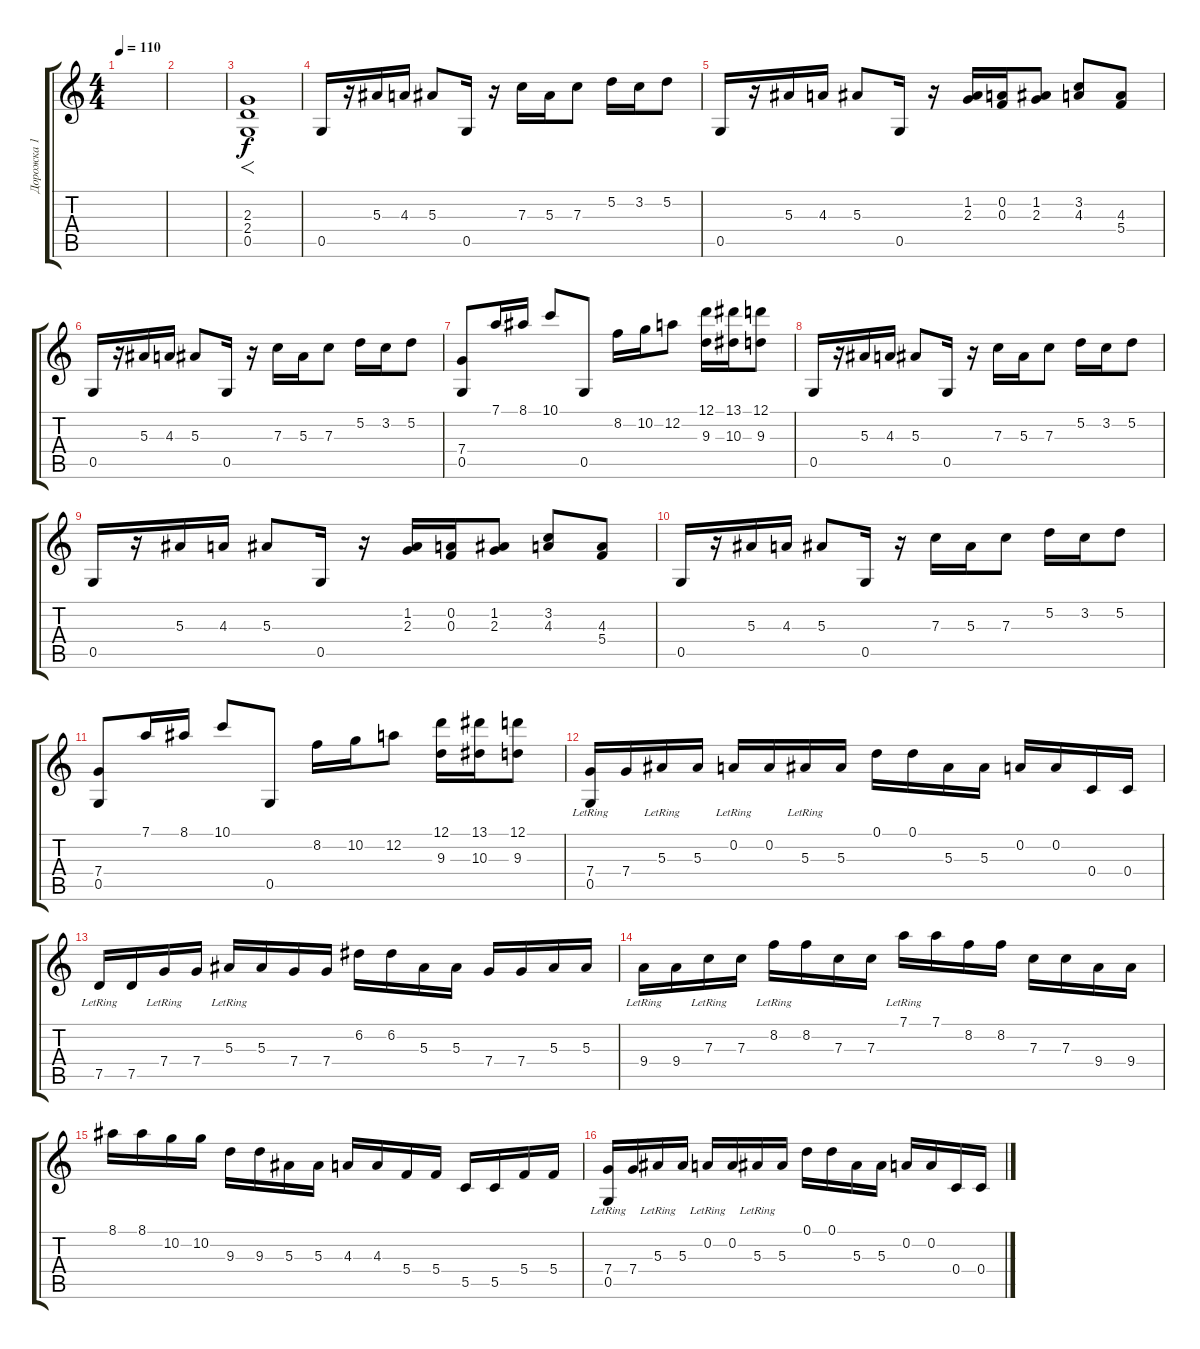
\track ("Дорожка 1" "Дорожка 1") {instrument distortionguitar}
\staff {score tabs}
\tuning (D4 A3 F3 C3 G2 D2) {hide}
\ts (4 4)
\tempo 110
\clef g2
\ks c
|
|
(2.3 2.4 0.5).1{f} |
0.5.16 r.16 5.3.16 4.3.16 5.3.8 0.5.16 r.16 7.3.16 5.3.16 7.3.8 5.2.16 3.2.16 5.2.8 |
0.5.16 r.16 5.3.16 4.3.16 5.3.8 0.5.16 r.16 (1.2 2.3).16 (0.2 0.3).16 (1.2 2.3).8 (3.2 4.3).8 (4.3 5.4).8 |
0.5.16 r.16 5.3.16 4.3.16 5.3.8 0.5.16 r.16 7.3.16 5.3.16 7.3.8 5.2.16 3.2.16 5.2.8 |
(7.4 0.5).8 7.1.16 8.1.16 10.1.8 0.5.8 8.2.16 10.2.16 12.2.8 (12.1 9.3).16 (13.1 10.3).16 (12.1 9.3).8 |
0.5.16 r.16 5.3.16 4.3.16 5.3.8 0.5.16 r.16 7.3.16 5.3.16 7.3.8 5.2.16 3.2.16 5.2.8 |
0.5.16 r.16 5.3.16 4.3.16 5.3.8 0.5.16 r.16 (1.2 2.3).16 (0.2 0.3).16 (1.2 2.3).8 (3.2 4.3).8 (4.3 5.4).8 |
0.5.16 r.16 5.3.16 4.3.16 5.3.8 0.5.16 r.16 7.3.16 5.3.16 7.3.8 5.2.16 3.2.16 5.2.8 |
(7.4 0.5).8 7.1.16 8.1.16 10.1.8 0.5.8 8.2.16 10.2.16 12.2.8 (12.1 9.3).16 (13.1 10.3).16 (12.1 9.3).8 |
(7.4{lr} 0.5{lr}).16 7.4.16 5.3{lr}.16 5.3.16 0.2{lr}.16 0.2.16 5.3{lr}.16 5.3.16 0.1.16 0.1.16 5.3.16 5.3.16 0.2.16 0.2.16 0.4.16 0.4.16 |
7.5{lr}.16 7.5.16 7.4{lr}.16 7.4.16 5.3{lr}.16 5.3.16 7.4.16 7.4.16 6.2.16 6.2.16 5.3.16 5.3.16 7.4.16 7.4.16 5.3.16 5.3.16 |
9.4{lr}.16 9.4.16 7.3{lr}.16 7.3.16 8.2{lr}.16 8.2.16 7.3.16 7.3.16 7.1{lr}.16 7.1.16 8.2.16 8.2.16 7.3.16 7.3.16 9.4.16 9.4.16 |
8.1.16 8.1.16 10.2.16 10.2.16 9.3.16 9.3.16 5.3.16 5.3.16 4.3.16 4.3.16 5.4.16 5.4.16 5.5.16 5.5.16 5.4.16 5.4.16 |
(7.4{lr} 0.5{lr}).16 7.4.16 5.3{lr}.16 5.3.16 0.2{lr}.16 0.2.16 5.3{lr}.16 5.3.16 0.1.16 0.1.16 5.3.16 5.3.16 0.2.16 0.2.16 0.4.16 0.4.16
